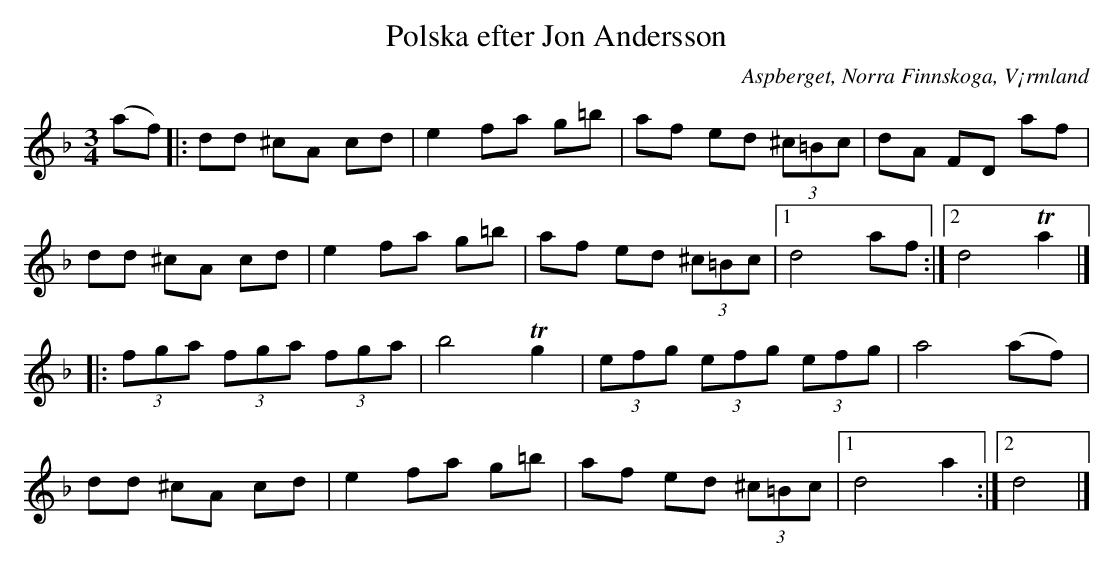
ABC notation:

X:1
T:Polska efter Jon Andersson
O:Aspberget, Norra Finnskoga, V¡rmland
M:3/4
L:1/8
K:Dm
(af)|:dd ^cA cd|e2 fa g=b| af ed (3^c=Bc|dA FD af|
dd ^cA cd|e2 fa g=b| af ed (3^c=Bc|1 d4  af:|2 d4 !trill!a2|]
|:(3fga (3fga (3fga|b4 !trill!g2|(3efg (3efg (3efg|a4 (af)|
dd ^cA cd|e2 fa g=b| af ed (3^c=Bc|1 d4  a2:|2 d4|]
